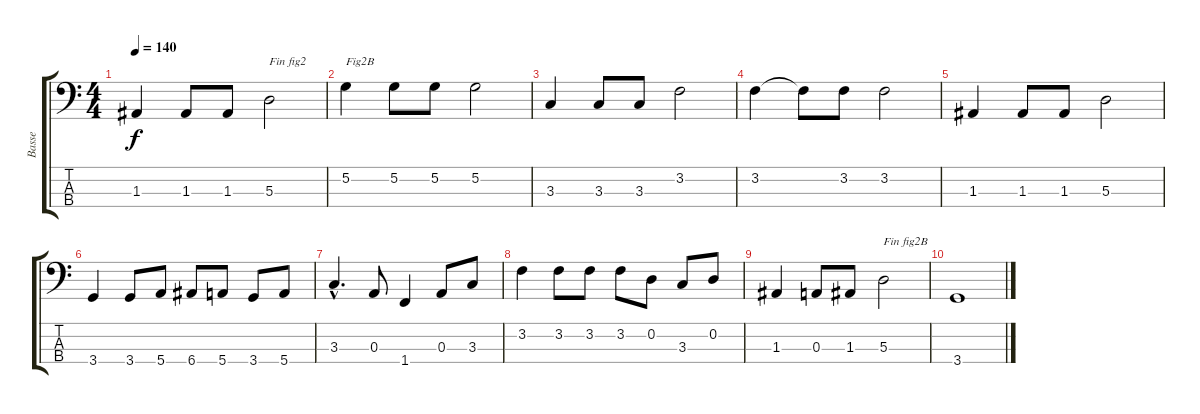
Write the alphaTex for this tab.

\track ("Basse" "Basse") {instrument electricbasspick}
\staff {score tabs}
\tuning (G2 D2 A1 E1) {hide}
\ts (4 4)
\tempo 140
\clef f4
\ks c
1.3.4{dy f} 1.3.8 1.3.8 5.3.2{txt "Fin fig2"} |
5.2.4{txt "Fig2B"} 5.2.8 5.2.8 5.2.2 |
3.3.4 3.3.8 3.3.8 3.2.2 |
3.2.4 3.2{t}.8 3.2.8 3.2.2 |
1.3.4 1.3.8 1.3.8 5.3.2 |
3.4.4 3.4.8 5.4.8 6.4.8 5.4.8 3.4.8 5.4.8 |
3.3{hac}.4{d} 0.3.8 1.4.4 0.3.8 3.3.8 |
3.2.4 3.2.8 3.2.8 3.2.8 0.2.8 3.3.8 0.2.8 |
1.3.4 0.3.8 1.3.8 5.3.2{txt "Fin fig2B"} |
3.4.1
